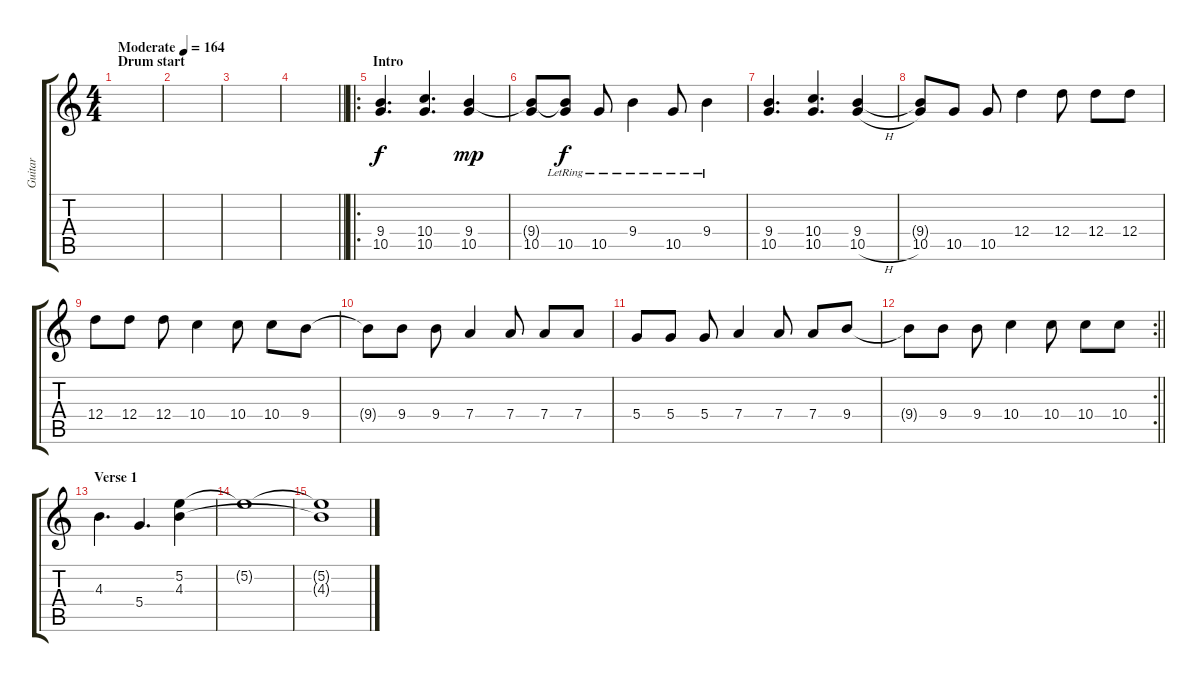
\track ("Guitar" "Guitar") {instrument electricguitarjazz}
\staff {score tabs}
\tuning (E4 B3 G3 D3 A2 E2) {hide}
\ts (4 4)
\section ("" "Drum start")
\tempo (164 "Moderate")
\clef g2
\ks c
|
|
|
\barLineRight lightlight
|
\ro
\section ("" "Intro")
(9.4 10.5).4{d} (10.4 10.5).4{d} (9.4 10.5).4{dy mp} |
(9.4{t} 10.5).8 (9.4{t} 10.5{lr}).8{dy f} 10.5{lr}.8 9.4{lr}.4 10.5{lr}.8 9.4{lr}.4 |
(9.4 10.5).4{d} (10.4 10.5).4{d} (9.4 10.5{h}).4 |
(9.4{t} 10.5).8 10.5.8 10.5.8 12.4.4 12.4.8 12.4.8 12.4.8 |
12.4.8 12.4.8 12.4.8 10.4.4 10.4.8 10.4.8 9.4.8 |
9.4{t}.8 9.4.8 9.4.8 7.4.4 7.4.8 7.4.8 7.4.8 |
5.4.8 5.4.8 5.4.8 7.4.4 7.4.8 7.4.8 9.4.8 |
\rc 2
\barLineRight lightlight
9.4{t}.8 9.4.8 9.4.8 10.4.4 10.4.8 10.4.8 10.4.8 |
\section ("" "Verse 1")
4.3.4{d} 5.4.4{d} (5.2 4.3).4 |
5.2{t}.1 |
(5.2{t} 4.3{t}).1
